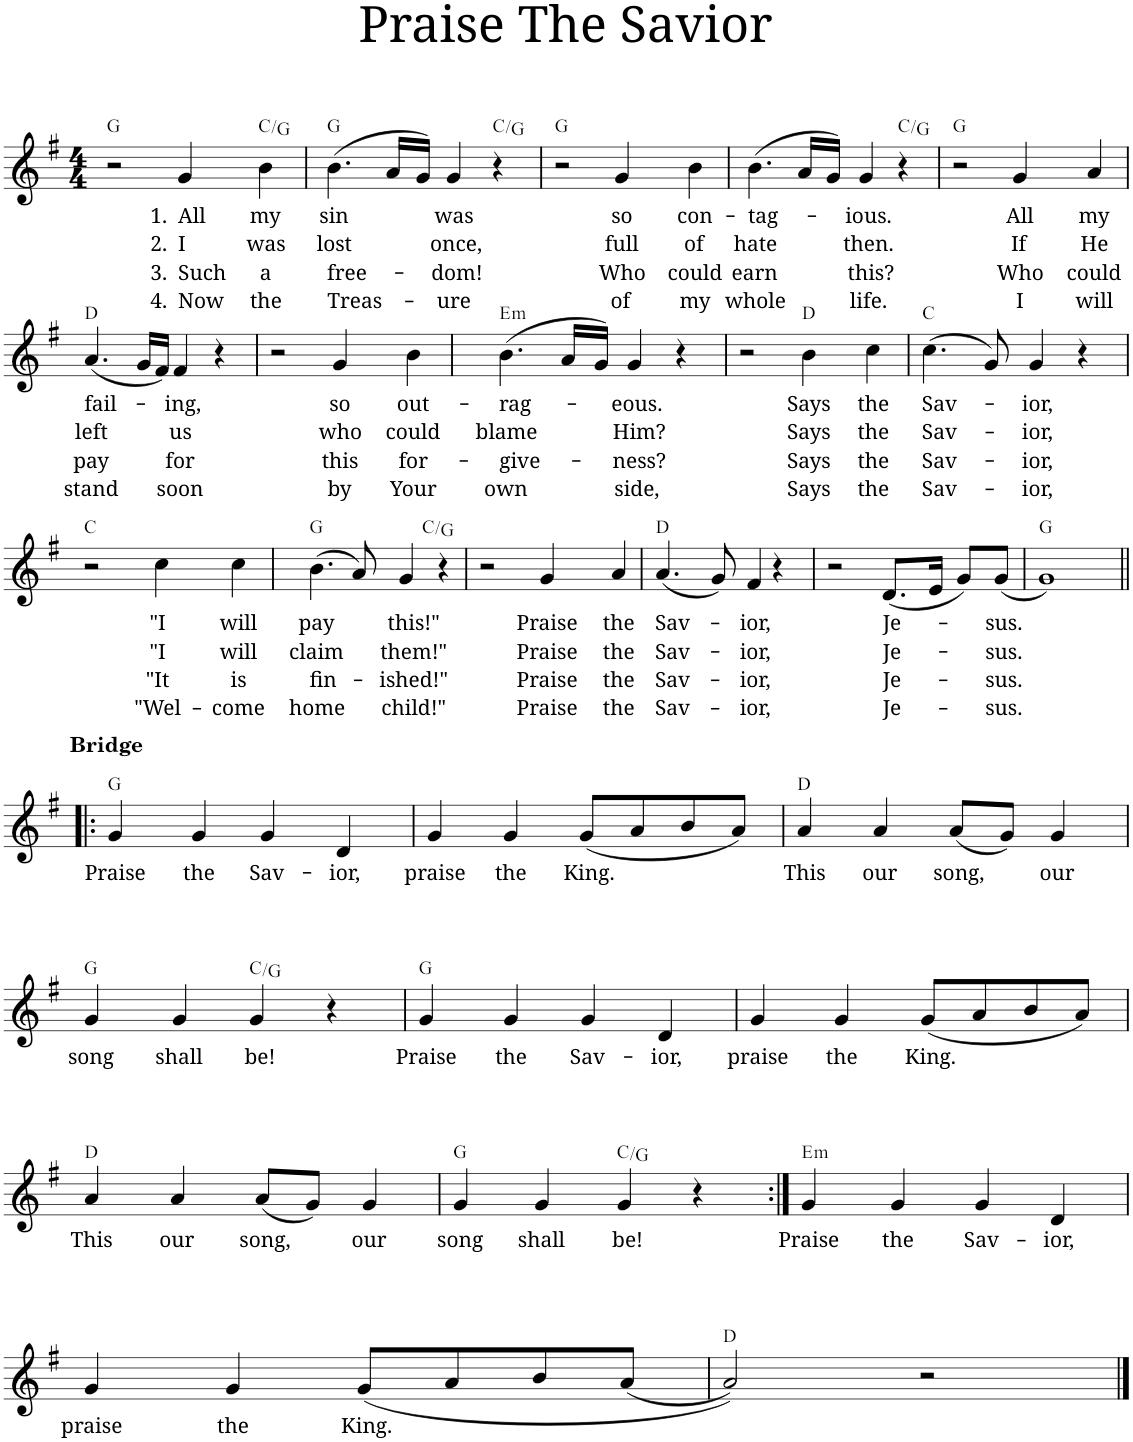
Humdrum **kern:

**kern	**text	**text	**text	**text	**harte
*part1	*part1	*part1	*part1	*part1	*part1
*staff1	*staff1	*staff1	*staff1	*staff1	*
*I"Piano	*	*	*	*	*
*I'Pno.	*	*	*	*	*
*clefG2	*	*	*	*	*
*k[f#]	*	*	*	*	*
*M4/4	*	*	*	*	*
=1	=1	=1	=1	=1	=1
2r	.	.	.	.	G:maj
!	!LO:LY:b	!LO:LY:b	!LO:LY:b	!LO:LY:b	!
4g/	1. All	2. I	3. Such	4. Now	.
!	!LO:LY:b	!LO:LY:b	!LO:LY:b	!LO:LY:b	!
4b\	my	was	a	the	C:maj/5
=2	=2	=2	=2	=2	=2
!	!LO:LY:b	!LO:LY:b	!LO:LY:b	!LO:LY:b	!
(4.b\	sin	lost	free-	Treas-	G:maj
16a/LL	.	.	.	.	.
16g/JJ)	.	.	.	.	.
!	!LO:LY:b	!LO:LY:b	!LO:LY:b	!LO:LY:b	!
4g/	was	once,	-dom!	-ure	.
4r	.	.	.	.	C:maj/5
=3	=3	=3	=3	=3	=3
2r	.	.	.	.	G:maj
!	!LO:LY:b	!LO:LY:b	!LO:LY:b	!LO:LY:b	!
4g/	so	full	Who	of	.
!	!LO:LY:b	!LO:LY:b	!LO:LY:b	!LO:LY:b	!
4b\	con-	of	could	my	.
=4	=4	=4	=4	=4	=4
!	!LO:LY:b	!LO:LY:b	!LO:LY:b	!LO:LY:b	!
(4.b\	-tag-	hate	earn	whole	.
16a/LL	.	.	.	.	.
16g/JJ)	.	.	.	.	.
!	!LO:LY:b	!LO:LY:b	!LO:LY:b	!LO:LY:b	!
4g/	-ious.	then.	this?	life.	.
4r	.	.	.	.	C:maj/5
=5	=5	=5	=5	=5	=5
2r	.	.	.	.	G:maj
!	!LO:LY:b	!LO:LY:b	!LO:LY:b	!LO:LY:b	!
4g/	All	If	Who	I	.
!	!LO:LY:b	!LO:LY:b	!LO:LY:b	!LO:LY:b	!
4a/	my	He	could	will	.
!!LO:LB:g=z
=6	=6	=6	=6	=6	=6
!	!LO:LY:b	!LO:LY:b	!LO:LY:b	!LO:LY:b	!
(4.a/	fail-	left	pay	stand	D:maj
16g/LL	.	.	.	.	.
16f#/JJ)	.	.	.	.	.
!	!LO:LY:b	!LO:LY:b	!LO:LY:b	!LO:LY:b	!
4f#/	-ing,	us	for	soon	.
4r	.	.	.	.	.
=7	=7	=7	=7	=7	=7
2r	.	.	.	.	.
!	!LO:LY:b	!LO:LY:b	!LO:LY:b	!LO:LY:b	!
4g/	so	who	this	by	.
!	!LO:LY:b	!LO:LY:b	!LO:LY:b	!LO:LY:b	!
4b\	out-	could	for-	Your	.
=8	=8	=8	=8	=8	=8
!	!LO:LY:b	!LO:LY:b	!LO:LY:b	!LO:LY:b	!LO:H:kt=m
(4.b\	-rag-	blame	-give-	own	E:min
16a/LL	.	.	.	.	.
16g/JJ)	.	.	.	.	.
!	!LO:LY:b	!LO:LY:b	!LO:LY:b	!LO:LY:b	!
4g/	-eous.	Him?	-ness?	side,	.
4r	.	.	.	.	.
=9	=9	=9	=9	=9	=9
2r	.	.	.	.	.
!	!LO:LY:b	!LO:LY:b	!LO:LY:b	!LO:LY:b	!
4b\	Says	Says	Says	Says	D:maj
!	!LO:LY:b	!LO:LY:b	!LO:LY:b	!LO:LY:b	!
4cc\	the	the	the	the	.
=10	=10	=10	=10	=10	=10
!	!LO:LY:b	!LO:LY:b	!LO:LY:b	!LO:LY:b	!
(4.cc\	Sav-	Sav-	Sav-	Sav-	C:maj
8g/)	.	.	.	.	.
!	!LO:LY:b	!LO:LY:b	!LO:LY:b	!LO:LY:b	!
4g/	-ior,	-ior,	-ior,	-ior,	.
4r	.	.	.	.	.
!!LO:LB:g=z
=11	=11	=11	=11	=11	=11
2r	.	.	.	.	C:maj
!	!LO:LY:b	!LO:LY:b	!LO:LY:b	!LO:LY:b	!
4cc\	"I	"I	"It	"Wel-	.
!	!LO:LY:b	!LO:LY:b	!LO:LY:b	!LO:LY:b	!
4cc\	will	will	is	-come	.
=12	=12	=12	=12	=12	=12
!	!LO:LY:b	!LO:LY:b	!LO:LY:b	!LO:LY:b	!
(4.b\	pay	claim	fin-	home	G:maj
8a/)	.	.	.	.	.
!	!LO:LY:b	!LO:LY:b	!LO:LY:b	!LO:LY:b	!
4g/	-this!"	them!"	-ished!"	child!"	.
4r	.	.	.	.	C:maj/5
=13	=13	=13	=13	=13	=13
2r	.	.	.	.	.
!	!LO:LY:b	!LO:LY:b	!LO:LY:b	!LO:LY:b	!
4g/	Praise	Praise	Praise	Praise	.
!	!LO:LY:b	!LO:LY:b	!LO:LY:b	!LO:LY:b	!
4a/	the	the	the	the	.
=14	=14	=14	=14	=14	=14
!	!LO:LY:b	!LO:LY:b	!LO:LY:b	!LO:LY:b	!
(4.a/	Sav-	Sav-	Sav-	Sav-	D:maj
8g/)	.	.	.	.	.
!	!LO:LY:b	!LO:LY:b	!LO:LY:b	!LO:LY:b	!
4f#/	-ior,	-ior,	-ior,	-ior,	.
4r	.	.	.	.	.
=15	=15	=15	=15	=15	=15
2r	.	.	.	.	.
!	!LO:LY:b	!LO:LY:b	!LO:LY:b	!LO:LY:b	!
(8.d/L	Je-	Je-	Je-	Je-	.
16e/Jk	.	.	.	.	.
8g/L)	.	.	.	.	.
!	!LO:LY:b	!LO:LY:b	!LO:LY:b	!LO:LY:b	!
(8g/J	-sus.	-sus.	-sus.	-sus.	.
=16	=16	=16	=16	=16	=16
1g)	.	.	.	.	G:maj
!!LO:LB:g=z
=17!|:	=17!|:	=17!|:	=17!|:	=17!|:	=17!|:
!LO:TX:a:B:t=Bridge	!	!	!	!	!
!	!LO:LY:b	!	!	!	!
4g/	Praise	.	.	.	G:maj
!	!LO:LY:b	!	!	!	!
4g/	the	.	.	.	.
!	!LO:LY:b	!	!	!	!
4g/	Sav-	.	.	.	.
!	!LO:LY:b	!	!	!	!
4d/	-ior,	.	.	.	.
=18	=18	=18	=18	=18	=18
!	!LO:LY:b	!	!	!	!
4g/	praise	.	.	.	.
!	!LO:LY:b	!	!	!	!
4g/	the	.	.	.	.
!	!LO:LY:b	!	!	!	!
(8g/L	King.	.	.	.	.
8a/	.	.	.	.	.
8b/	.	.	.	.	.
8a/J)	.	.	.	.	.
=19	=19	=19	=19	=19	=19
!	!LO:LY:b	!	!	!	!
4a/	This	.	.	.	D:maj
!	!LO:LY:b	!	!	!	!
4a/	our	.	.	.	.
!	!LO:LY:b	!	!	!	!
(8a/L	song,	.	.	.	.
8g/J)	.	.	.	.	.
!	!LO:LY:b	!	!	!	!
4g/	our	.	.	.	.
!!LO:LB:g=z
=20	=20	=20	=20	=20	=20
!	!LO:LY:b	!	!	!	!
4g/	song	.	.	.	G:maj
!	!LO:LY:b	!	!	!	!
4g/	shall	.	.	.	.
!	!LO:LY:b	!	!	!	!
4g/	be!	.	.	.	C:maj/5
4r	.	.	.	.	.
=21	=21	=21	=21	=21	=21
!	!LO:LY:b	!	!	!	!
4g/	Praise	.	.	.	G:maj
!	!LO:LY:b	!	!	!	!
4g/	the	.	.	.	.
!	!LO:LY:b	!	!	!	!
4g/	Sav-	.	.	.	.
!	!LO:LY:b	!	!	!	!
4d/	-ior,	.	.	.	.
=22	=22	=22	=22	=22	=22
!	!LO:LY:b	!	!	!	!
4g/	praise	.	.	.	.
!	!LO:LY:b	!	!	!	!
4g/	the	.	.	.	.
!	!LO:LY:b	!	!	!	!
(8g/L	King.	.	.	.	.
8a/	.	.	.	.	.
8b/	.	.	.	.	.
8a/J)	.	.	.	.	.
!!LO:LB:g=z
=23	=23	=23	=23	=23	=23
!	!LO:LY:b	!	!	!	!
4a/	This	.	.	.	D:maj
!	!LO:LY:b	!	!	!	!
4a/	our	.	.	.	.
!	!LO:LY:b	!	!	!	!
(8a/L	song,	.	.	.	.
8g/J)	.	.	.	.	.
!	!LO:LY:b	!	!	!	!
4g/	our	.	.	.	.
=24	=24	=24	=24	=24	=24
!	!LO:LY:b	!	!	!	!
4g/	song	.	.	.	G:maj
!	!LO:LY:b	!	!	!	!
4g/	shall	.	.	.	.
!	!LO:LY:b	!	!	!	!
4g/	be!	.	.	.	C:maj/5
4r	.	.	.	.	.
=25:|!	=25:|!	=25:|!	=25:|!	=25:|!	=25:|!
!	!LO:LY:b	!	!	!	!LO:H:kt=m
4g/	Praise	.	.	.	E:min
!	!LO:LY:b	!	!	!	!
4g/	the	.	.	.	.
!	!LO:LY:b	!	!	!	!
4g/	Sav-	.	.	.	.
!	!LO:LY:b	!	!	!	!
4d/	-ior,	.	.	.	.
!!LO:LB:g=z
=26	=26	=26	=26	=26	=26
!	!LO:LY:b	!	!	!	!
4g/	praise	.	.	.	.
!	!LO:LY:b	!	!	!	!
4g/	the	.	.	.	.
!	!LO:LY:b	!	!	!	!
(8g/L	King.	.	.	.	.
8a/	.	.	.	.	.
8b/	.	.	.	.	.
(8a/J	.	.	.	.	.
=27	=27	=27	=27	=27	=27
2a/))	.	.	.	.	D:maj
2r	.	.	.	.	.
==	==	==	==	==	==
*-	*-	*-	*-	*-	*-
